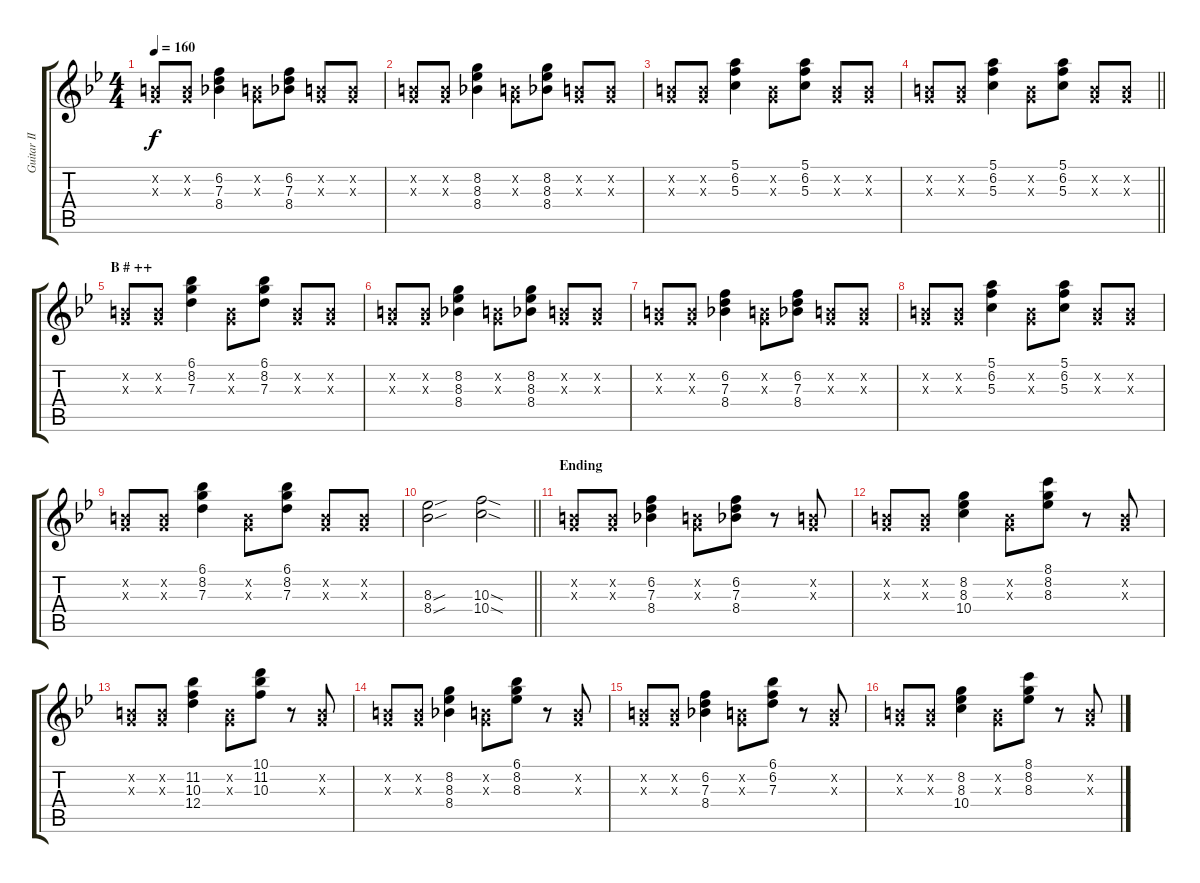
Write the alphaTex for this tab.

\track ("Guitar II (Nakano Azusa)" "Guitar II ") {instrument electricguitarclean}
\staff {score tabs}
\tuning (E4 B3 G3 D3 A2 E2) {hide}
\ts (4 4)
\tempo 160
\clef g2
\ks bb
(0.2{x} 0.3{x}).8{dy f} (0.2{x} 0.3{x}).8 (6.2 7.3 8.4).4 (0.2{x} 0.3{x}).8 (6.2 7.3 8.4).8 (0.2{x} 0.3{x}).8 (0.2{x} 0.3{x}).8 |
(0.2{x} 0.3{x}).8 (0.2{x} 0.3{x}).8 (8.2 8.3 8.4).4 (0.2{x} 0.3{x}).8 (8.2 8.3 8.4).8 (0.2{x} 0.3{x}).8 (0.2{x} 0.3{x}).8 |
(0.2{x} 0.3{x}).8 (0.2{x} 0.3{x}).8 (5.1 6.2 5.3).4 (0.2{x} 0.3{x}).8 (5.1 6.2 5.3).8 (0.2{x} 0.3{x}).8 (0.2{x} 0.3{x}).8 |
\barLineRight lightlight
(0.2{x} 0.3{x}).8 (0.2{x} 0.3{x}).8 (5.1 6.2 5.3).4 (0.2{x} 0.3{x}).8 (5.1 6.2 5.3).8 (0.2{x} 0.3{x}).8 (0.2{x} 0.3{x}).8 |
\section ("" "B # ++")
(0.2{x} 0.3{x}).8 (0.2{x} 0.3{x}).8 (6.1 8.2 7.3).4 (0.2{x} 0.3{x}).8 (6.1 8.2 7.3).8 (0.2{x} 0.3{x}).8 (0.2{x} 0.3{x}).8 |
(0.2{x} 0.3{x}).8 (0.2{x} 0.3{x}).8 (8.2 8.3 8.4).4 (0.2{x} 0.3{x}).8 (8.2 8.3 8.4).8 (0.2{x} 0.3{x}).8 (0.2{x} 0.3{x}).8 |
(0.2{x} 0.3{x}).8 (0.2{x} 0.3{x}).8 (6.2 7.3 8.4).4 (0.2{x} 0.3{x}).8 (6.2 7.3 8.4).8 (0.2{x} 0.3{x}).8 (0.2{x} 0.3{x}).8 |
(0.2{x} 0.3{x}).8 (0.2{x} 0.3{x}).8 (5.1 6.2 5.3).4 (0.2{x} 0.3{x}).8 (5.1 6.2 5.3).8 (0.2{x} 0.3{x}).8 (0.2{x} 0.3{x}).8 |
(0.2{x} 0.3{x}).8 (0.2{x} 0.3{x}).8 (6.1 8.2 7.3).4 (0.2{x} 0.3{x}).8 (6.1 8.2 7.3).8 (0.2{x} 0.3{x}).8 (0.2{x} 0.3{x}).8 |
\barLineRight lightlight
(8.3{sou} 8.4{sou}).2 (10.3{sod} 10.4{sod}).2 |
\section ("" "Ending")
(0.2{x} 0.3{x}).8 (0.2{x} 0.3{x}).8 (6.2 7.3 8.4).4 (0.2{x} 0.3{x}).8 (6.2 7.3 8.4).8 r.8 (0.2{x} 0.3{x}).8 |
(0.2{x} 0.3{x}).8 (0.2{x} 0.3{x}).8 (8.2 8.3 10.4).4 (0.2{x} 0.3{x}).8 (8.1 8.2 8.3).8 r.8 (0.2{x} 0.3{x}).8 |
(0.2{x} 0.3{x}).8 (0.2{x} 0.3{x}).8 (11.2 10.3 12.4).4 (0.2{x} 0.3{x}).8 (10.1 11.2 10.3).8 r.8 (0.2{x} 0.3{x}).8 |
(0.2{x} 0.3{x}).8 (0.2{x} 0.3{x}).8 (8.2 8.3 8.4).4 (0.2{x} 0.3{x}).8 (6.1 8.2 8.3).8 r.8 (0.2{x} 0.3{x}).8 |
(0.2{x} 0.3{x}).8 (0.2{x} 0.3{x}).8 (6.2 7.3 8.4).4 (0.2{x} 0.3{x}).8 (6.1 6.2 7.3).8 r.8 (0.2{x} 0.3{x}).8 |
(0.2{x} 0.3{x}).8 (0.2{x} 0.3{x}).8 (8.2 8.3 10.4).4 (0.2{x} 0.3{x}).8 (8.1 8.2 8.3).8 r.8 (0.2{x} 0.3{x}).8
